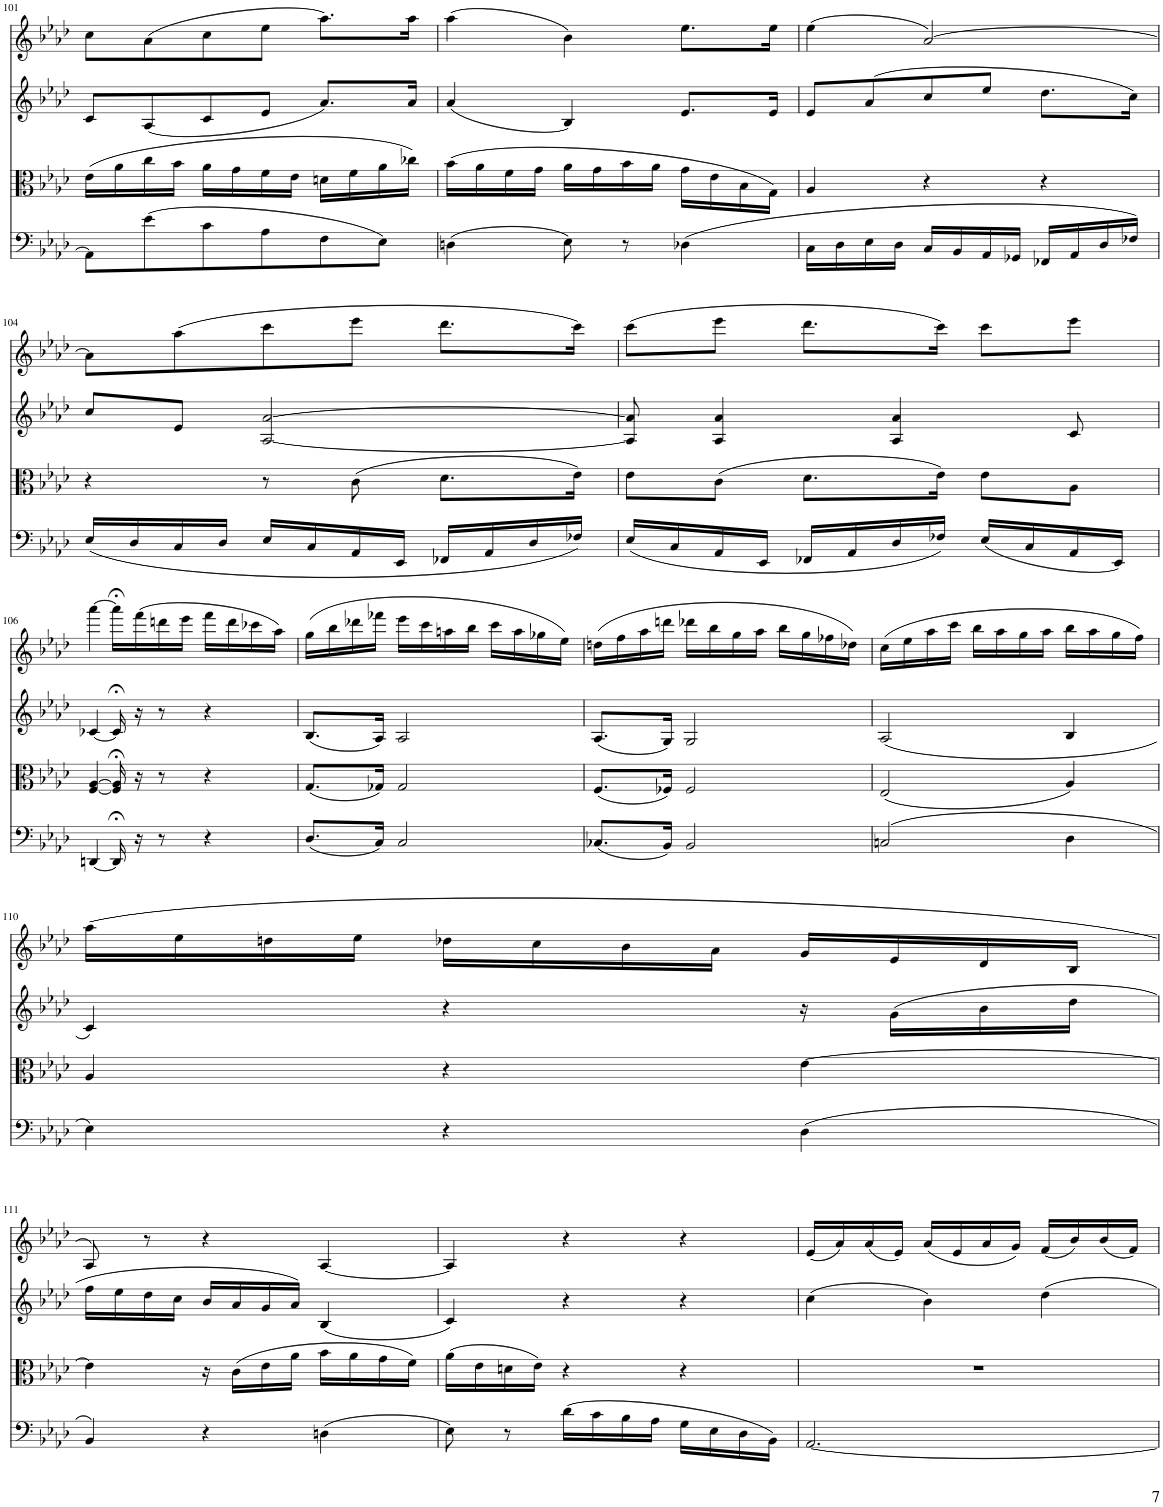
**kern	**kern	**kern	**kern
*part4	*part3	*part2	*part1
*staff4	*staff3	*staff2	*staff1
*I"Piano	*I"Piano	*I"Piano	*I"Piano
*I'Pno	*I'Pno	*I'Pno	*I'Pno
!!LO:PB:g=z
*clefF4	*clefC3	*clefG2	*clefG2
*k[b-e-a-d-]	*k[b-e-a-d-]	*k[b-e-a-d-]	*k[b-e-a-d-]
*M3/4	*M3/4	*M3/4	*M3/4
=101	=101	=101	=101
8AA-\L]	(16e-\LL	8c/L	8cc\L
.	16a-\	.	.
(8e-\	16cc\	(8A-/	(8a-\
.	16b-\JJ	.	.
8c\	16a-\LL	8c/	8cc\
.	16g\	.	.
8A-\	16f\	8e-/J	8ee-\J
.	16e-\JJ	.	.
8F\	16dn\LL	8.a-/L)	8.aa-\L)
.	16f\	.	.
8E-\J)	16a-\	.	.
.	16cc-X\JJ)	16a-/Jk	16aa-\Jk
=102	=102	=102	=102
(4Dn\	(16b-\LL	(4a-/	(4aa-\
.	16a-\	.	.
.	16f\	.	.
.	16g\JJ	.	.
8E-\)	16a-\LL	4B-/)	4b-\)
.	16g\	.	.
8r	16b-\	.	.
.	16a-\JJ	.	.
(4D-X\	16g\LL	8.e-/L	8.ee-\L
.	16e-\	.	.
.	16B-\	.	.
.	16G\JJ)	16e-/Jk	16ee-\Jk
=103	=103	=103	=103
16C\LL	4A-/	8e-/L	(4ee-\
16D-\	.	.	.
16E-\	.	(8a-/	.
16D-\JJ	.	.	.
16C/LL	4r	8cc/	[>2a-/)
16BB-/	.	.	.
16AA-/	.	8ee-/J	.
16GG-X/JJ	.	.	.
16FF-X/LL	4r	8.dd-\L	.
16AA-/	.	.	.
16D-/	.	.	.
16F-X/JJ)	.	16cc\Jk)	.
!!LO:LB:g=z
=104	=104	=104	=104
(16E-/LL	4r	8cc/L	8a-\L]
16D-/	.	.	.
16C/	.	8e-/J	(8aa-\
16D-/JJ	.	.	.
16E-/LL	8r	[2A-/ [2a-/	8ccc\
16C/	.	.	.
16AA-/	(8c\	.	8eee-\J
16EE-/JJ	.	.	.
16FF-X/LL	8.d-\L	.	8.ddd-\L
16AA-/	.	.	.
16D-/	.	.	.
16F-X/JJ)	16e-\Jk)	.	16ccc\Jk)
=105	=105	=105	=105
(16E-/LL	8e-\L	8A-/] 8a-/]	(8ccc\L
16C/	.	.	.
16AA-/	(8c\J	4A-/ 4a-/	8eee-\J
16EE-/JJ	.	.	.
16FF-X/LL	8.d-\L	.	8.ddd-\L
16AA-/	.	.	.
16D-/	.	4A-/ 4a-/	.
16F-X/JJ)	16e-\Jk)	.	16ccc\Jk)
(16E-/LL	8e-\L	.	8ccc\L
16C/	.	.	.
16AA-/	8A-\J	8c/	8eee-\J
16EE-/JJ)	.	.	.
!!LO:LB:g=z
=106	=106	=106	=106
[4DDn/	[4F/ [4A-/	[4c-X/	[4aaa-\
16DD;</]	16F/];< 16A-/];<	16c-;</]	16aaa-;<\LL]
16r	16r	16r	(16fff\
8r	8r	8r	16dddn\
.	.	.	16eee-\JJ
4r	4r	4r	16fff\LL
.	.	.	16ddd\
.	.	.	16ccc-X\
.	.	.	16aa-\JJ)
=107	=107	=107	=107
(8.D-/L	(8.G/L	(8.B-/L	(16gg\LL
.	.	.	16bb-\
.	.	.	16ddd-X\
16C/Jk)	16G-X/Jk)	16A-/Jk)	16fff-X\JJ
2C/	2G-/	2A-/	16eee-\LL
.	.	.	16ccc\
.	.	.	16aan\
.	.	.	16bb-\JJ
.	.	.	16ccc\LL
.	.	.	16aa\
.	.	.	16gg-X\
.	.	.	16ee-\JJ)
=108	=108	=108	=108
(8.C-X/L	(8.F/L	(8.A-/L	(16ddn\LL
.	.	.	16ff\
.	.	.	16aa-\
16BB-/Jk)	16F-X/Jk)	16G/Jk)	16dddn\JJ
2BB-/	2F-/	2G/	16ddd-X\LL
.	.	.	16bb-\
.	.	.	16gg\
.	.	.	16aa-\JJ
.	.	.	16bb-\LL
.	.	.	16gg\
.	.	.	16ff-X\
.	.	.	16dd-X\JJ)
=109	=109	=109	=109
(2Cn/	(2E-/	(2A-/	(16cc\LL
.	.	.	16ee-\
.	.	.	16aa-\
.	.	.	16ccc\JJ
.	.	.	16bb-\LL
.	.	.	16aa-\
.	.	.	16gg\
.	.	.	16aa-\JJ
4D-\	4A-/)	4B-/	16bb-\LL
.	.	.	16aa-\
.	.	.	16gg\
.	.	.	16ff\JJ)
!!LO:LB:g=z
=110	=110	=110	=110
4E-\)	4A-/	4c/)	(16aa-\LL
.	.	.	16ee-\
.	.	.	16ddn\
.	.	.	16ee-\JJ
4r	4r	4r	16dd-X\LL
.	.	.	16cc\
.	.	.	16b-\
.	.	.	16a-\JJ
(4D-\	[4e-\	16r	16g/LL
.	.	(16g\LL	16e-/
.	.	16b-\	16d-/
.	.	16dd-\JJ	16B-/JJ
!!LO:LB:g=z
=111	=111	=111	=111
4BB-/)	4e-\]	16ff\LL	8A-/)
.	.	16ee-\	.
.	.	16dd-\	8r
.	.	16cc\JJ	.
4r	16r	16b-/LL	4r
.	(16c\LL	16a-/	.
.	16e-\	16g/	.
.	16a-\JJ	16a-/JJ)	.
(4Dn\	16b-\LL	(4B-/	[4A-/
.	16a-\	.	.
.	16g\	.	.
.	16f\JJ)	.	.
=112	=112	=112	=112
8E-\)	(16a-\LL	4c/)	4A-/]
.	16e-\	.	.
8r	16dn\	.	.
.	16e-\JJ)	.	.
(16d-\LL	4r	4r	4r
16c\	.	.	.
16B-\	.	.	.
16A-\JJ	.	.	.
16G\LL	4r	4r	4r
16E-\	.	.	.
16D-\	.	.	.
16BB-\JJ)	.	.	.
=113	=113	=113	=113
[2.AA-/	2.r	(4cc\	(16e-/LL
.	.	.	16a-/)
.	.	.	(16a-/
.	.	.	16e-/JJ)
.	.	4b-\)	(16a-/LL
.	.	.	16e-/
.	.	.	16a-/
.	.	.	16g/JJ)
.	.	4dd-\	(16f/LL
.	.	.	16b-/)
.	.	.	(16b-/
.	.	.	16f/JJ)
=	=	=	=
*-	*-	*-	*-
